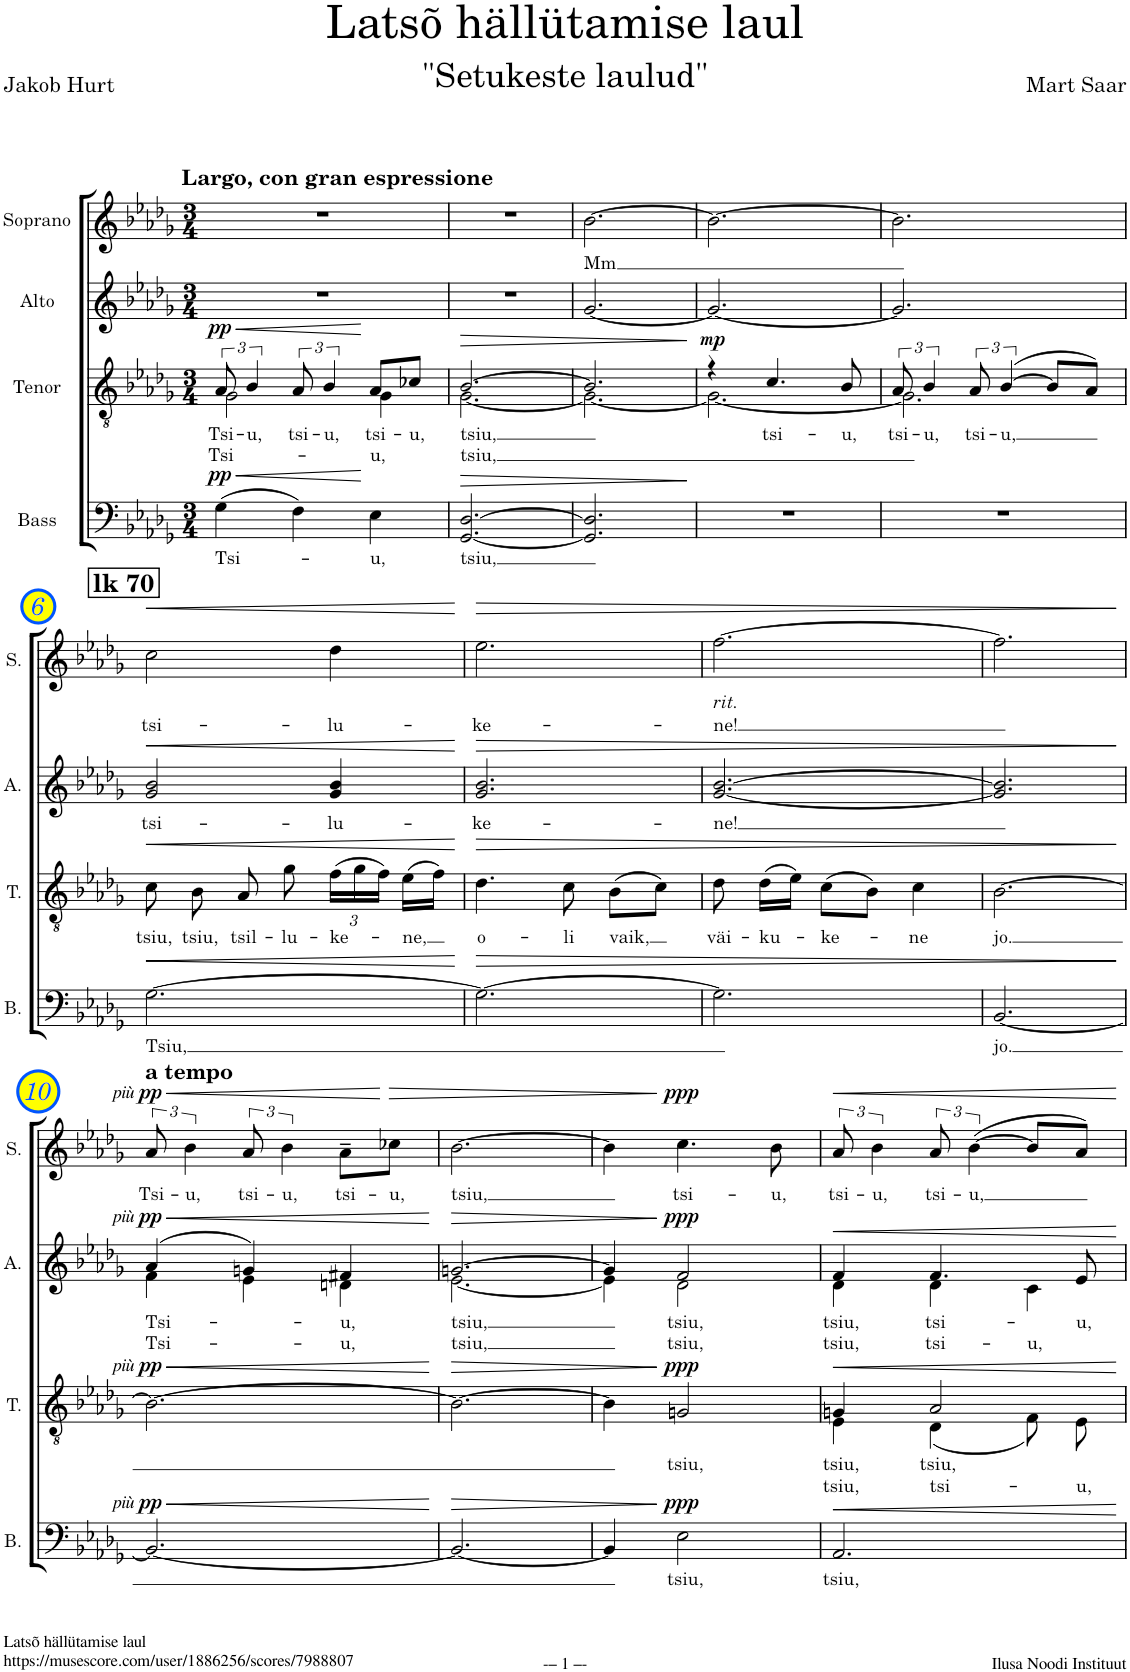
**kern	**text	**dynam	**kern	**text	**text	**dynam	**kern	**text	**text	**dynam	**kern	**text	**dynam
*part4	*part4	*part4	*part3	*part3	*part3	*part3	*part2	*part2	*part2	*part2	*part1	*part1	*part1
*staff4	*staff4	*staff4	*staff3	*staff3	*staff3	*staff3	*staff2	*staff2	*staff2	*staff2	*staff1	*staff1	*staff1
*I"Bass	*	*	*I"Tenor	*	*	*	*I"Alto	*	*	*	*I"Soprano	*	*
*I'B.	*	*	*I'T.	*	*	*	*I'A.	*	*	*	*I'S.	*	*
*clefF4	*	*	*clefGv2	*	*	*	*clefG2	*	*	*	*clefG2	*	*
*k[b-e-a-d-g-]	*	*	*k[b-e-a-d-g-]	*	*	*	*k[b-e-a-d-g-]	*	*	*	*k[b-e-a-d-g-]	*	*
*M3/4	*	*	*M3/4	*	*	*	*M3/4	*	*	*	*M3/4	*	*
=1	=1	=1	=1	=1	=1	=1	=1	=1	=1	=1	=1	=1	=1
!	!	!	!	!	!	!	!	!	!	!	!LO:TX:a:B:t=Largo, con gran espressione	!	!
!	!LO:LY:b	!LO:HP:b	!	!LO:LY:b	!	!LO:HP:b	!	!	!	!	!	!	!
*	*	*	*^	*	*	*	*	*	*	*	*	*	*
!	!	!LO:DY:n=1:a	!	!	!	!LO:LY:b	!LO:DY:n=1:a	!	!	!	!	!	!	!
(4G-\	Tsi-	< pp	12A-/	2G-\	.	Tsi-	< pp	2.r	.	.	.	2.r	.	.
!	!	!	!	!	!LO:LY:b	!	!	!	!	!	!	!	!	!
.	.	.	6B-/	.	-u,	.	.	.	.	.	.	.	.	.
!	!	!	!	!	!LO:LY:b	!	!	!	!	!	!	!	!	!
4F\)	.	.	12A-/	.	tsi-	.	.	.	.	.	.	.	.	.
!	!	!	!	!	!LO:LY:b	!	!	!	!	!	!	!	!	!
.	.	.	6B-/	.	-u,	.	.	.	.	.	.	.	.	.
!	!LO:LY:b	!	!	!	!LO:LY:b	!	!	!	!	!	!	!	!	!
!	!	!	!	!	!	!LO:LY:b	!	!	!	!	!	!	!	!
4E-\	-u,	[	8A-/L	4G-\	.	-u,	[	.	.	.	.	.	.	.
!	!	!	!	!	!LO:LY:b	!	!	!	!	!	!	!	!	!
.	.	.	8c-X/J	.	-u,	.	.	.	.	.	.	.	.	.
=2	=2	=2	=2	=2	=2	=2	=2	=2	=2	=2	=2	=2	=2	=2
!	!LO:LY:b	!LO:HP:b	!	!	!LO:LY:b	!	!LO:HP:b	!	!	!	!	!	!	!
!	!	!	!	!	!	!LO:LY:b	!	!	!	!	!	!	!	!
[2.GG-/ [2.D-/	tsiu,	>	[2.B-/	[2.G-\	.	tsiu,	>	2.r	.	.	.	2.r	.	.
=3	=3	=3	=3	=3	=3	=3	=3	=3	=3	=3	=3	=3	=3	=3
!	!	!	!	!	!	!	!	!	!	!	!	!	!LO:LY:b	!
2.GG-/] 2.D-/]	.	.	2.B-/]	2.G-\_	.	.	.	[2.g-/	.	.	.	[2.b-\	Mm	.
*	*	*	*v	*v	*	*	*	*	*	*	*	*	*	*
.	.	]	.	.	.	]	.	.	.	.	.	.	.
=4	=4	=4	=4	=4	=4	=4	=4	=4	=4	=4	=4	=4	=4
*	*	*	*^	*	*	*	*	*	*	*	*	*	*
!	!	!	!	!	!	!	!LO:DY:a	!	!	!	!	!	!	!
2.r	.	.	4r	2.G-\_	.	.	mp	2.g-/_	.	.	.	2.b-\_	.	.
!	!	!	!	!	!LO:LY:b	!	!	!	!	!	!	!	!	!
.	.	.	4.c/	.	tsi-	.	.	.	.	.	.	.	.	.
!	!	!	!	!	!LO:LY:b	!	!	!	!	!	!	!	!	!
.	.	.	8B-/	.	-u,	.	.	.	.	.	.	.	.	.
=5	=5	=5	=5	=5	=5	=5	=5	=5	=5	=5	=5	=5	=5	=5
!	!	!	!	!	!LO:LY:b	!	!	!	!	!	!	!	!	!
2.r	.	.	12A-/	2.G-\]	tsi-	.	.	2.g-/]	.	.	.	2.b-\]	.	.
!	!	!	!	!	!LO:LY:b	!	!	!	!	!	!	!	!	!
.	.	.	6B-/	.	-u,	.	.	.	.	.	.	.	.	.
!	!	!	!	!	!LO:LY:b	!	!	!	!	!	!	!	!	!
.	.	.	12A-/	.	tsi-	.	.	.	.	.	.	.	.	.
!	!	!	!	!	!LO:LY:b	!	!	!	!	!	!	!	!	!
.	.	.	([6B-/	.	-u,	.	.	.	.	.	.	.	.	.
.	.	.	8B-/L]	.	.	.	.	.	.	.	.	.	.	.
.	.	.	8A-/J)	.	.	.	.	.	.	.	.	.	.	.
*	*	*	*v	*v	*	*	*	*	*	*	*	*	*	*
!!LO:LB:g=z
!!LO:REH:place=s1:a:B:cj:fs=14:t=lk 70
=6	=6	=6	=6	=6	=6	=6	=6	=6	=6	=6	=6	=6	=6
!	!LO:LY:b	!LO:HP:b	!	!LO:LY:b	!	!LO:HP:b	!	!LO:LY:b	!	!LO:HP:b	!	!LO:LY:b	!LO:HP:b
[2.G-\	Tsiu,	<	8c\	tsiu,	.	<	2g-/ 2b-/	tsi-	.	<	2cc\	tsi-	<
!	!	!	!	!LO:LY:b	!	!	!	!	!	!	!	!	!
.	.	.	8B-\	tsiu,	.	.	.	.	.	.	.	.	.
!	!	!	!	!LO:LY:b	!	!	!	!	!	!	!	!	!
.	.	.	8A-/	tsil-	.	.	.	.	.	.	.	.	.
!	!	!	!	!LO:LY:b	!	!	!	!	!	!	!	!	!
.	.	.	8g-\	-lu-	.	.	.	.	.	.	.	.	.
*	*	*	*Xbrackettup	*	*	*	*	*	*	*	*	*	*
!	!	!	!	!LO:LY:b	!	!	!	!LO:LY:b	!	!	!	!LO:LY:b	!
.	.	.	(24f\LL	-ke-	.	.	4g-/ 4b-/	-lu-	.	.	4dd-\	-lu-	.
.	.	.	24g-\	.	.	.	.	.	.	.	.	.	.
.	.	.	24f\JJ)	.	.	.	.	.	.	.	.	.	.
!	!	!	!	!LO:LY:b	!	!	!	!	!	!	!	!	!
.	.	.	(16e-\LL	-ne,	.	.	.	.	.	.	.	.	.
.	.	.	16f\JJ)	.	.	.	.	.	.	.	.	.	.
.	.	[	.	.	.	[	.	.	.	[	.	.	[
=7	=7	=7	=7	=7	=7	=7	=7	=7	=7	=7	=7	=7	=7
!	!	!LO:HP:b	!	!LO:LY:b	!	!LO:HP:b	!	!LO:LY:b	!	!LO:HP:b	!	!LO:LY:b	!LO:HP:b
2.G-\_	.	>	4.d-\	o-	.	>	2.g-/ 2.b-/	-ke-	.	>	2.ee-\	-ke-	>
!	!	!	!	!LO:LY:b	!	!	!	!	!	!	!	!	!
.	.	.	8c\	-li	.	.	.	.	.	.	.	.	.
!	!	!	!	!LO:LY:b	!	!	!	!	!	!	!	!	!
.	.	.	(8B-\L	vaik,	.	.	.	.	.	.	.	.	.
.	.	.	8c\J)	.	.	.	.	.	.	.	.	.	.
=8	=8	=8	=8	=8	=8	=8	=8	=8	=8	=8	=8	=8	=8
!	!	!	!	!	!	!	!	!	!	!	!LO:TX:b:i:t=rit.	!	!
!	!	!	!	!LO:LY:b	!	!	!	!LO:LY:b	!	!	!	!LO:LY:b	!
2.G-\]	.	.	8d-\	väi-	.	.	[2.g-/ [2.b-/	-ne!	.	.	[2.ff\	-ne!	.
!	!	!	!	!LO:LY:b	!	!	!	!	!	!	!	!	!
.	.	.	(16d-\LL	-ku-	.	.	.	.	.	.	.	.	.
.	.	.	16e-\JJ)	.	.	.	.	.	.	.	.	.	.
!	!	!	!	!LO:LY:b	!	!	!	!	!	!	!	!	!
.	.	.	(8c\L	-ke-	.	.	.	.	.	.	.	.	.
.	.	.	8B-\J)	.	.	.	.	.	.	.	.	.	.
!	!	!	!	!LO:LY:b	!	!	!	!	!	!	!	!	!
.	.	.	4c\	-ne	.	.	.	.	.	.	.	.	.
=9	=9	=9	=9	=9	=9	=9	=9	=9	=9	=9	=9	=9	=9
!	!LO:LY:b	!	!	!LO:LY:b	!	!	!	!	!	!	!	!	!
[2.BB-/	jo.	.	[2.B-\	jo.	.	.	2.g-/] 2.b-/]	.	.	.	2.ff\]	.	.
.	.	]	.	.	.	]	.	.	.	]	.	.	]
!!LO:LB:g=z
=10	=10	=10	=10	=10	=10	=10	=10	=10	=10	=10	=10	=10	=10
!	!	!	!	!	!	!	!	!	!	!	!LO:TX:a:B:t=a tempo	!	!
!	!	!LO:HP:b	!	!	!	!LO:HP:b	!	!LO:LY:b	!	!LO:HP:b	!	!	!
*	*	*	*	*	*	*	*^	*	*	*	*	*	*
!	!	!LO:DY:n=1:a	!	!	!	!	!	!	!	!LO:LY:b	!	!	!LO:LY:b	!LO:HP:b
!	!	!LO:DY:n=2:a	!	!	!	!LO:DY:n=1:a	!	!	!	!	!	!	!	!
!	!	!	!	!	!	!LO:DY:n=2:a	!	!	!	!	!LO:DY:n=1:a	!	!	!
!	!	!	!	!	!	!	!	!	!	!	!LO:DY:n=2:a	!	!	!LO:DY:n=1:a
!	!	!	!	!	!	!	!	!	!	!	!	!	!	!LO:DY:n=2:a
2.BB-/_	.	< other-dynamics pp	2.B-\_	.	.	< other-dynamics pp	(4a-/	4f\	.	Tsi-	< other-dynamics pp	12a-/	Tsi-	< other-dynamics pp
!	!	!	!	!	!	!	!	!	!	!	!	!	!LO:LY:b	!
.	.	.	.	.	.	.	.	.	.	.	.	6b-\	-u,	.
!	!	!	!	!	!	!	!	!	!	!	!	!	!LO:LY:b	!
.	.	.	.	.	.	.	4gn/)	4e-\	.	.	.	12a-/	tsi-	.
!	!	!	!	!	!	!	!	!	!	!	!	!	!LO:LY:b	!
.	.	.	.	.	.	.	.	.	.	.	.	6b-\	-u,	.
!	!	!	!	!	!	!	!	!	!LO:LY:b	!	!	!	!	!
!	!	!	!	!	!	!	!	!	!	!LO:LY:b	!	!	!LO:LY:b	!
.	.	.	.	.	.	.	4f#X/	4dn\	.	-u,	.	8a-~\L	tsi-	.
!	!	!	!	!	!	!	!	!	!	!	!	!	!LO:LY:b	!LO:HP:n=1:b
.	.	.	.	.	.	.	.	.	.	.	.	8cc-X\J	-u,	[ >
*	*	*	*	*	*	*	*v	*v	*	*	*	*	*	*
.	.	[	.	.	.	[	.	.	.	[	.	.	.
=11	=11	=11	=11	=11	=11	=11	=11	=11	=11	=11	=11	=11	=11
!	!	!LO:HP:b	!	!	!	!LO:HP:b	!	!LO:LY:b	!	!LO:HP:b	!	!	!
*	*	*	*	*	*	*	*^	*	*	*	*	*	*
!	!	!	!	!	!	!	!	!	!	!LO:LY:b	!	!	!LO:LY:b	!
2.BB-/_	.	>	2.B-\_	.	.	>	[2.gn/	[2.e-\	.	tsiu,	>	[2.b-\	tsiu,	.
=12	=12	=12	=12	=12	=12	=12	=12	=12	=12	=12	=12	=12	=12	=12
4BB-/]	.	.	4B-\]	.	.	.	4g/]	4e-\]	.	.	.	4b-\]	.	.
!	!LO:LY:b	!	!	!LO:LY:b	!	!	!	!	!LO:LY:b	!	!	!	!	!
!	!	!LO:DY:n=1:a	!	!	!	!LO:DY:n=1:a	!	!	!	!LO:LY:b	!LO:DY:n=1:a	!	!LO:LY:b	!LO:DY:n=1:a
2E-\	tsiu,	] ppp	2Gn/	tsiu,	.	] ppp	2f/	2d-\	.	tsiu,	] ppp	4.cc\	tsi-	] ppp
!	!	!	!	!	!	!	!	!	!	!	!	!	!LO:LY:b	!
.	.	.	.	.	.	.	.	.	.	.	.	8b-\	-u,	.
=13	=13	=13	=13	=13	=13	=13	=13	=13	=13	=13	=13	=13	=13	=13
!	!LO:LY:b	!LO:HP:b	!	!LO:LY:b	!	!LO:HP:b	!	!	!	!	!	!	!	!
*	*	*	*^	*	*	*	*	*	*	*	*	*	*	*
!	!	!	!	!	!	!LO:LY:b	!	!	!	!LO:LY:b	!	!LO:HP:b	!	!	!
!	!	!	!	!	!	!	!	!	!	!	!LO:LY:b	!	!	!LO:LY:b	!LO:HP:b
2.AA-/	tsiu,	<	4Gn/	4E-\	.	tsiu,	<	4f/	4d-\	.	tsiu,	<	12a-/	tsi-	<
!	!	!	!	!	!	!	!	!	!	!	!	!	!	!LO:LY:b	!
.	.	.	.	.	.	.	.	.	.	.	.	.	6b-\	-u,	.
!	!	!	!	!	!LO:LY:b	!	!	!	!	!	!	!	!	!	!
!	!	!	!	!	!	!LO:LY:b	!	!	!	!LO:LY:b	!	!	!	!	!
!	!	!	!	!	!	!	!	!	!	!	!LO:LY:b	!	!	!LO:LY:b	!
.	.	.	2A-/	(4D-\	.	tsi-	.	4.f/	4d-\	.	tsi-	.	12a-/	tsi-	.
!	!	!	!	!	!	!	!	!	!	!	!	!	!	!LO:LY:b	!
.	.	.	.	.	.	.	.	.	.	.	.	.	([6b-\	-u,	.
!	!	!	!	!	!	!	!	!	!	!	!LO:LY:b	!	!	!	!
.	.	.	.	8F\)	.	.	.	.	4c\	.	-u,	.	8b-/L]	.	.
!	!	!	!	!	!	!LO:LY:b	!	!	!	!LO:LY:b	!	!	!	!	!
.	.	.	.	8E-\	.	-u,	.	8e-/	.	-u,	.	.	8a-/J)	.	.
*	*	*	*v	*v	*	*	*	*	*	*	*	*	*	*	*
*	*	*	*	*	*	*	*v	*v	*	*	*	*	*	*
.	.	[	.	.	.	[	.	.	.	[	.	.	[
=	=	=	=	=	=	=	=	=	=	=	=	=	=
*-	*-	*-	*-	*-	*-	*-	*-	*-	*-	*-	*-	*-	*-
